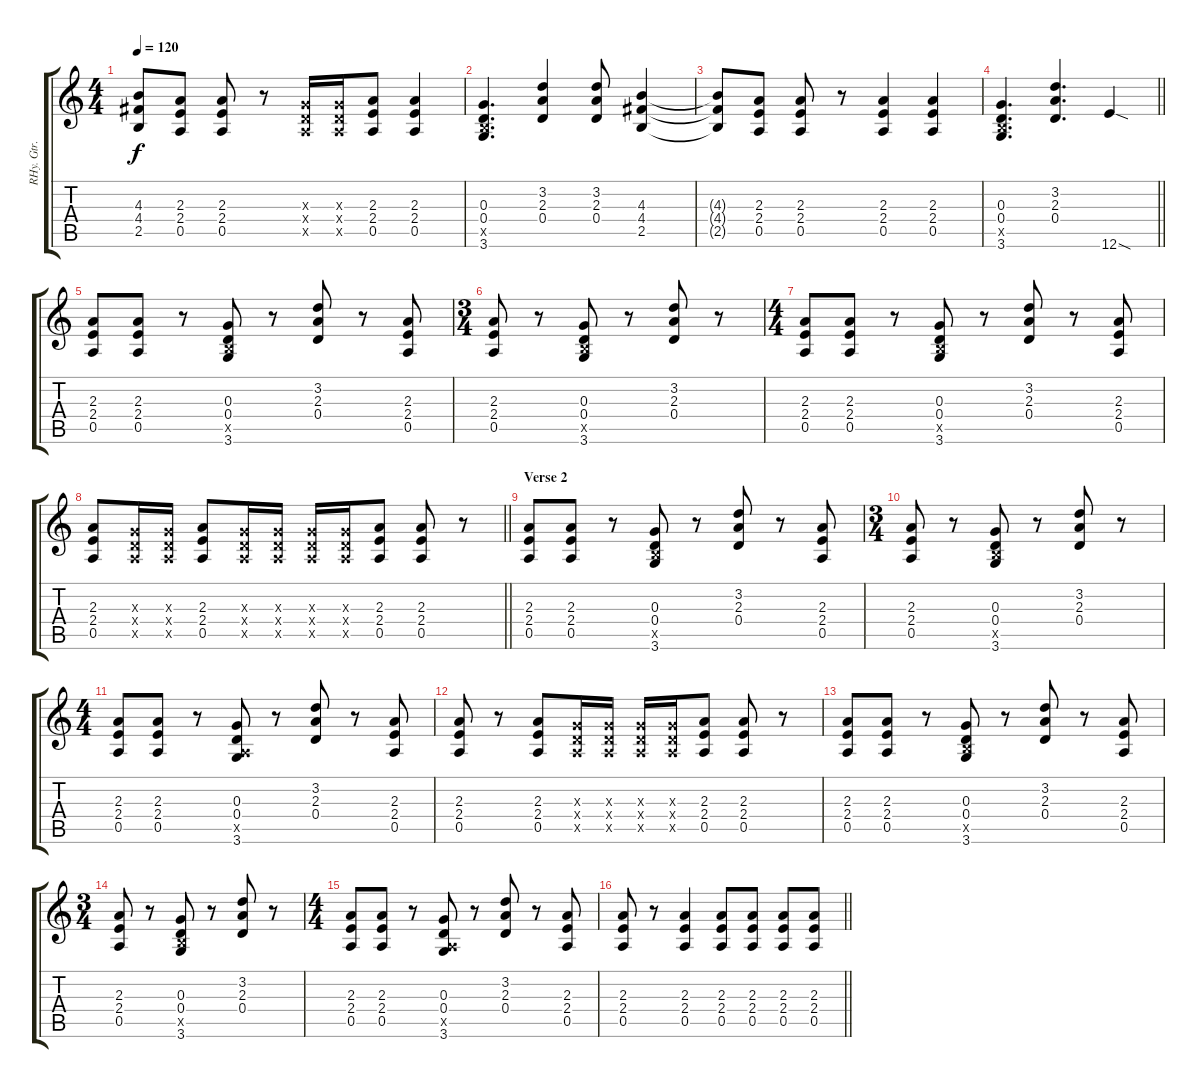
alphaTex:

\track ("RHy. Gtr. 1" "RHy. Gtr. ") {instrument distortionguitar}
\staff {score tabs}
\tuning (E4 B3 G3 D3 A2 E2) {hide}
\ts (4 4)
\tempo 120
\clef g2
\ks c
(4.3{t} 4.4{t} 2.5{t}).8{dy f} (2.3 2.4 0.5).8 (2.3 2.4 0.5).8 r.8 (0.3{x} 0.4{x} 0.5{x}).16 (0.3{x} 0.4{x} 0.5{x}).16 (2.3 2.4 0.5).8 (2.3 2.4 0.5).4 |
(0.3 0.4 2.5{x} 3.6).4{d} (3.2 2.3 0.4).4 (3.2 2.3 0.4).8 (4.3 4.4 2.5).4 |
(4.3{t} 4.4{t} 2.5{t}).8 (2.3 2.4 0.5).8 (2.3 2.4 0.5).8 r.8 (2.3 2.4 0.5).4 (2.3 2.4 0.5).4 |
\barLineRight lightlight
(0.3 0.4 2.5{x} 3.6).4{d} (3.2 2.3 0.4).4{d} 12.6{sod}.4 |
\section ("" "")
(2.3 2.4 0.5).8 (2.3 2.4 0.5).8 r.8 (0.3 0.4 2.5{x} 3.6).8 r.8 (3.2 2.3 0.4).8 r.8 (2.3 2.4 0.5).8 |
\ts (3 4)
(2.3 2.4 0.5).8 r.8 (0.3 0.4 2.5{x} 3.6).8 r.8 (3.2 2.3 0.4).8 r.8 |
\ts (4 4)
(2.3 2.4 0.5).8 (2.3 2.4 0.5).8 r.8 (0.3 0.4 2.5{x} 3.6).8 r.8 (3.2 2.3 0.4).8 r.8 (2.3 2.4 0.5).8 |
\barLineRight lightlight
(2.3 2.4 0.5).8 (0.3{x} 0.4{x} 0.5{x}).16 (0.3{x} 0.4{x} 0.5{x}).16 (2.3 2.4 0.5).8 (0.3{x} 0.4{x} 0.5{x}).16 (0.3{x} 0.4{x} 0.5{x}).16 (0.3{x} 0.4{x} 0.5{x}).16 (0.3{x} 0.4{x} 0.5{x}).16 (2.3 2.4 0.5).8 (2.3 2.4 0.5).8 r.8 |
\section ("" "Verse 2")
(2.3 2.4 0.5).8 (2.3 2.4 0.5).8 r.8 (0.3 0.4 2.5{x} 3.6).8 r.8 (3.2 2.3 0.4).8 r.8 (2.3 2.4 0.5).8 |
\ts (3 4)
(2.3 2.4 0.5).8 r.8 (0.3 0.4 2.5{x} 3.6).8 r.8 (3.2 2.3 0.4).8 r.8 |
\ts (4 4)
(2.3 2.4 0.5).8 (2.3 2.4 0.5).8 r.8 (0.3 0.4 0.5{x} 3.6).8 r.8 (3.2 2.3 0.4).8 r.8 (2.3 2.4 0.5).8 |
(2.3 2.4 0.5).8 r.8 (2.3 2.4 0.5).8 (0.3{x} 0.4{x} 0.5{x}).16 (0.3{x} 0.4{x} 0.5{x}).16 (0.3{x} 0.4{x} 0.5{x}).16 (0.3{x} 0.4{x} 0.5{x}).16 (2.3 2.4 0.5).8 (2.3 2.4 0.5).8 r.8 |
(2.3 2.4 0.5).8 (2.3 2.4 0.5).8 r.8 (0.3 0.4 2.5{x} 3.6).8 r.8 (3.2 2.3 0.4).8 r.8 (2.3 2.4 0.5).8 |
\ts (3 4)
(2.3 2.4 0.5).8 r.8 (0.3 0.4 2.5{x} 3.6).8 r.8 (3.2 2.3 0.4).8 r.8 |
\ts (4 4)
(2.3 2.4 0.5).8 (2.3 2.4 0.5).8 r.8 (0.3 0.4 0.5{x} 3.6).8 r.8 (3.2 2.3 0.4).8 r.8 (2.3 2.4 0.5).8 |
\barLineRight lightlight
(2.3 2.4 0.5).8 r.8 (2.3 2.4 0.5).4 (2.3 2.4 0.5).8 (2.3 2.4 0.5).8 (2.3 2.4 0.5).8 (2.3 2.4 0.5).8
